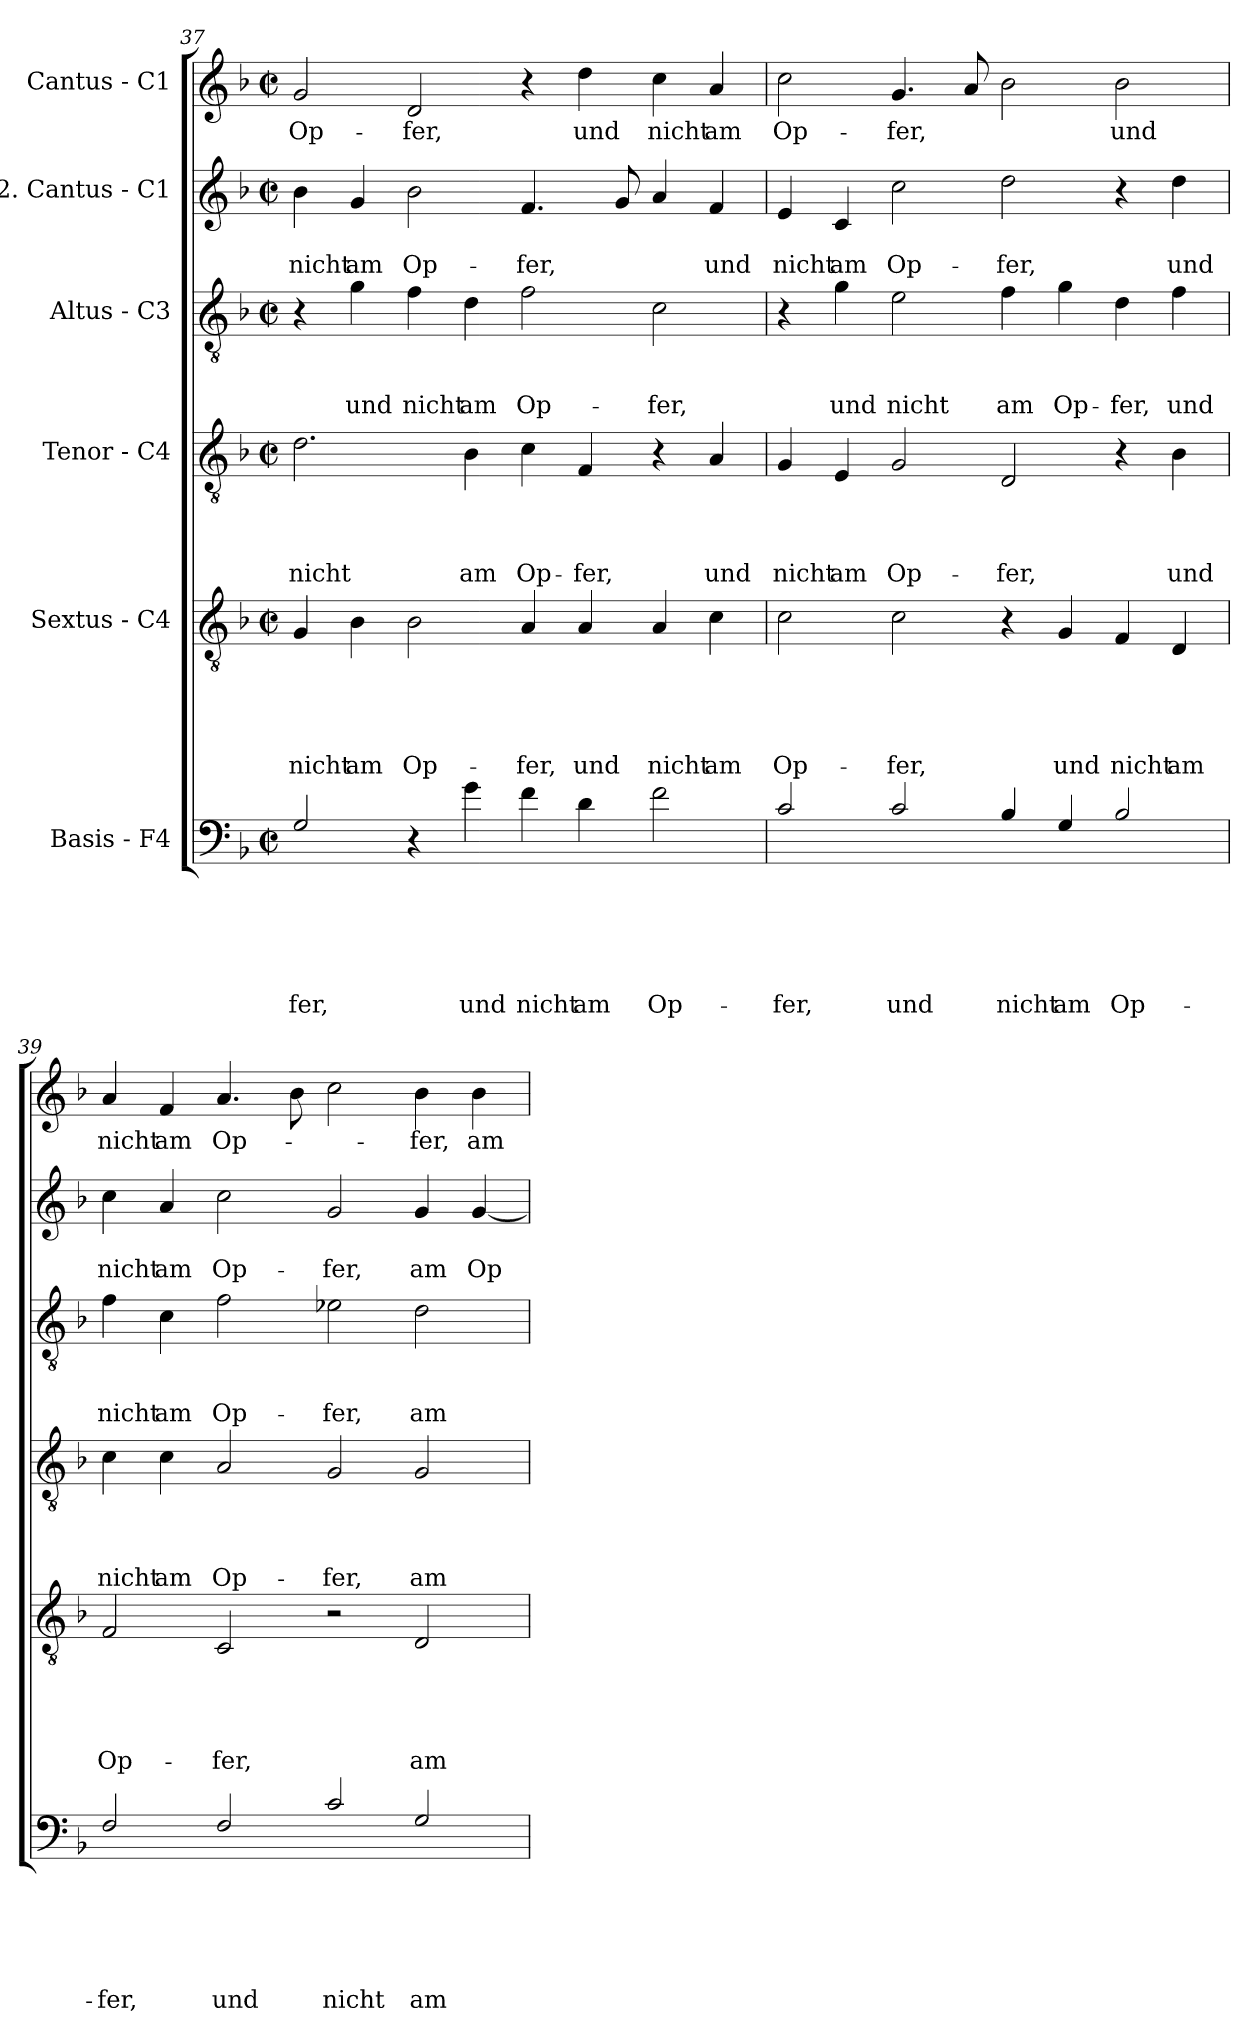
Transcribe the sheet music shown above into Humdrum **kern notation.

**kern	**text	**text	**text	**text	**text	**text	**kern	**text	**text	**text	**text	**text	**kern	**text	**text	**text	**text	**kern	**text	**text	**text	**kern	**text	**text	**kern	**text
*part6	*part6	*part6	*part6	*part6	*part6	*part6	*part5	*part5	*part5	*part5	*part5	*part5	*part4	*part4	*part4	*part4	*part4	*part3	*part3	*part3	*part3	*part2	*part2	*part2	*part1	*part1
*staff6	*staff6	*staff6	*staff6	*staff6	*staff6	*staff6	*staff5	*staff5	*staff5	*staff5	*staff5	*staff5	*staff4	*staff4	*staff4	*staff4	*staff4	*staff3	*staff3	*staff3	*staff3	*staff2	*staff2	*staff2	*staff1	*staff1
*I"Basis - F4	*	*	*	*	*	*	*I"Sextus - C4	*	*	*	*	*	*I"Tenor - C4	*	*	*	*	*I"Altus - C3	*	*	*	*I"2. Cantus - C1	*	*	*I"Cantus - C1	*
!!LO:PB:g=z
*clefF4	*	*	*	*	*	*	*clefGv2	*	*	*	*	*	*clefGv2	*	*	*	*	*clefGv2	*	*	*	*clefG2	*	*	*clefG2	*
*ITrd8c14	*	*	*	*	*	*	*	*	*	*	*	*	*	*	*	*	*	*	*	*	*	*	*	*	*	*
*k[b-]	*	*	*	*	*	*	*k[b-]	*	*	*	*	*	*k[b-]	*	*	*	*	*k[b-]	*	*	*	*k[b-]	*	*	*k[b-]	*
*F:	*	*	*	*	*	*	*F:	*	*	*	*	*	*F:	*	*	*	*	*F:	*	*	*	*F:	*	*	*F:	*
*M2/2	*	*	*	*	*	*	*M2/2	*	*	*	*	*	*M2/2	*	*	*	*	*M2/2	*	*	*	*M2/2	*	*	*M2/2	*
*met(c|)	*	*	*	*	*	*	*met(c|)	*	*	*	*	*	*met(c|)	*	*	*	*	*met(c|)	*	*	*	*met(c|)	*	*	*met(c|)	*
=37	=37	=37	=37	=37	=37	=37	=37	=37	=37	=37	=37	=37	=37	=37	=37	=37	=37	=37	=37	=37	=37	=37	=37	=37	=37	=37
!	!	!	!	!	!	!LO:LY:b	!	!	!	!	!	!LO:LY:b	!	!	!	!	!LO:LY:b	!	!	!	!	!	!	!LO:LY:b	!	!LO:LY:b
2GG/	.	.	.	.	.	-fer,	4G/	.	.	.	.	nicht	2.d\	.	.	.	nicht	4r	.	.	.	4b-\	.	nicht	2g/	Op-
!	!	!	!	!	!	!	!	!	!	!	!	!LO:LY:b	!	!	!	!	!	!	!	!	!LO:LY:b	!	!	!LO:LY:b	!	!
.	.	.	.	.	.	.	4B-\	.	.	.	.	am	.	.	.	.	.	4g\	.	.	und	4g/	.	am	.	.
!	!	!	!	!	!	!	!	!	!	!	!	!LO:LY:b	!	!	!	!	!	!	!	!	!LO:LY:b	!	!	!LO:LY:b	!	!LO:LY:b
4r	.	.	.	.	.	.	2B-\	.	.	.	.	Op-	.	.	.	.	.	4f\	.	.	nicht	2b-\	.	Op-	2d/	-fer,
!	!	!	!	!	!	!LO:LY:b	!	!	!	!	!	!	!	!	!	!	!LO:LY:b	!	!	!	!LO:LY:b	!	!	!	!	!
4G\	.	.	.	.	.	und	.	.	.	.	.	.	4B-\	.	.	.	am	4d\	.	.	am	.	.	.	.	.
!	!	!	!	!	!	!LO:LY:b	!	!	!	!	!	!LO:LY:b	!	!	!	!	!LO:LY:b	!	!	!	!LO:LY:b	!	!	!LO:LY:b	!	!
4F\	.	.	.	.	.	nicht	4A/	.	.	.	.	-fer,	4c\	.	.	.	Op-	2f\	.	.	Op-	4.f/	.	-fer,	4r	.
!	!	!	!	!	!	!LO:LY:b	!	!	!	!	!	!LO:LY:b	!	!	!	!	!LO:LY:b	!	!	!	!	!	!	!	!	!LO:LY:b
4D\	.	.	.	.	.	am	4A/	.	.	.	.	und	4F/	.	.	.	-fer,	.	.	.	.	.	.	.	4dd\	und
.	.	.	.	.	.	.	.	.	.	.	.	.	.	.	.	.	.	.	.	.	.	8g/	.	.	.	.
!	!	!	!	!	!	!LO:LY:b	!	!	!	!	!	!LO:LY:b	!	!	!	!	!	!	!	!	!LO:LY:b	!	!	!	!	!LO:LY:b
2F\	.	.	.	.	.	Op-	4A/	.	.	.	.	nicht	4r	.	.	.	.	2c\	.	.	-fer,	4a/	.	.	4cc\	nicht
!	!	!	!	!	!	!	!	!	!	!	!	!LO:LY:b	!	!	!	!	!LO:LY:b	!	!	!	!	!	!	!LO:LY:b	!	!LO:LY:b
.	.	.	.	.	.	.	4c\	.	.	.	.	am	4A/	.	.	.	und	.	.	.	.	4f/	.	und	4a/	am
=38	=38	=38	=38	=38	=38	=38	=38	=38	=38	=38	=38	=38	=38	=38	=38	=38	=38	=38	=38	=38	=38	=38	=38	=38	=38	=38
!	!	!	!	!	!	!LO:LY:b	!	!	!	!	!	!LO:LY:b	!	!	!	!	!LO:LY:b	!	!	!	!	!	!	!LO:LY:b	!	!LO:LY:b
2C/	.	.	.	.	.	-fer,	2c\	.	.	.	.	Op-	4G/	.	.	.	nicht	4r	.	.	.	4e/	.	nicht	2cc\	Op-
!	!	!	!	!	!	!	!	!	!	!	!	!	!	!	!	!	!LO:LY:b	!	!	!	!LO:LY:b	!	!	!LO:LY:b	!	!
.	.	.	.	.	.	.	.	.	.	.	.	.	4E/	.	.	.	am	4g\	.	.	und	4c/	.	am	.	.
!	!	!	!	!	!	!LO:LY:b	!	!	!	!	!	!LO:LY:b	!	!	!	!	!LO:LY:b	!	!	!	!LO:LY:b	!	!	!LO:LY:b	!	!LO:LY:b
2C/	.	.	.	.	.	und	2c\	.	.	.	.	-fer,	2G/	.	.	.	Op-	2e\	.	.	nicht	2cc\	.	Op-	4.g/	-fer,
.	.	.	.	.	.	.	.	.	.	.	.	.	.	.	.	.	.	.	.	.	.	.	.	.	8a/	.
!	!	!	!	!	!	!LO:LY:b	!	!	!	!	!	!	!	!	!	!	!LO:LY:b	!	!	!	!LO:LY:b	!	!	!LO:LY:b	!	!
4BB-/	.	.	.	.	.	nicht	4r	.	.	.	.	.	2D/	.	.	.	-fer,	4f\	.	.	am	2dd\	.	-fer,	2b-\	.
!	!	!	!	!	!	!LO:LY:b	!	!	!	!	!	!LO:LY:b	!	!	!	!	!	!	!	!	!LO:LY:b	!	!	!	!	!
4GG/	.	.	.	.	.	am	4G/	.	.	.	.	und	.	.	.	.	.	4g\	.	.	Op-	.	.	.	.	.
!	!	!	!	!	!	!LO:LY:b	!	!	!	!	!	!LO:LY:b	!	!	!	!	!	!	!	!	!LO:LY:b	!	!	!	!	!LO:LY:b
2BB-/	.	.	.	.	.	Op-	4F/	.	.	.	.	nicht	4r	.	.	.	.	4d\	.	.	-fer,	4r	.	.	2b-\	und
!	!	!	!	!	!	!	!	!	!	!	!	!LO:LY:b	!	!	!	!	!LO:LY:b	!	!	!	!LO:LY:b	!	!	!LO:LY:b	!	!
.	.	.	.	.	.	.	4D/	.	.	.	.	am	4B-\	.	.	.	und	4f\	.	.	und	4dd\	.	und	.	.
=39	=39	=39	=39	=39	=39	=39	=39	=39	=39	=39	=39	=39	=39	=39	=39	=39	=39	=39	=39	=39	=39	=39	=39	=39	=39	=39
!	!	!	!	!	!	!LO:LY:b	!	!	!	!	!	!LO:LY:b	!	!	!	!	!LO:LY:b	!	!	!	!LO:LY:b	!	!	!LO:LY:b	!	!LO:LY:b
2FF/	.	.	.	.	.	-fer,	2F/	.	.	.	.	Op-	4c\	.	.	.	nicht	4f\	.	.	nicht	4cc\	.	nicht	4a/	nicht
!	!	!	!	!	!	!	!	!	!	!	!	!	!	!	!	!	!LO:LY:b	!	!	!	!LO:LY:b	!	!	!LO:LY:b	!	!LO:LY:b
.	.	.	.	.	.	.	.	.	.	.	.	.	4c\	.	.	.	am	4c\	.	.	am	4a/	.	am	4f/	am
!	!	!	!	!	!	!LO:LY:b	!	!	!	!	!	!LO:LY:b	!	!	!	!	!LO:LY:b	!	!	!	!LO:LY:b	!	!	!LO:LY:b	!	!LO:LY:b
2FF/	.	.	.	.	.	und	2C/	.	.	.	.	-fer,	2A/	.	.	.	Op-	2f\	.	.	Op-	2cc\	.	Op-	4.a/	Op-
.	.	.	.	.	.	.	.	.	.	.	.	.	.	.	.	.	.	.	.	.	.	.	.	.	8b-\	.
!	!	!	!	!	!	!LO:LY:b	!	!	!	!	!	!	!	!	!	!	!LO:LY:b	!	!	!	!LO:LY:b	!	!	!LO:LY:b	!	!
2C/	.	.	.	.	.	nicht	2r	.	.	.	.	.	2G/	.	.	.	-fer,	2e-X\	.	.	-fer,	2g/	.	-fer,	2cc\	.
!	!	!	!	!	!	!LO:LY:b	!	!	!	!	!	!LO:LY:b	!	!	!	!	!LO:LY:b	!	!	!	!LO:LY:b	!	!	!LO:LY:b	!	!LO:LY:b
2GG/	.	.	.	.	.	am	2D/	.	.	.	.	am	2G/	.	.	.	am	2d\	.	.	am	4g/	.	am	4b-\	-fer,
!	!	!	!	!	!	!	!	!	!	!	!	!	!	!	!	!	!	!	!	!	!	!	!	!LO:LY:b	!	!LO:LY:b
.	.	.	.	.	.	.	.	.	.	.	.	.	.	.	.	.	.	.	.	.	.	[4g/	.	Op-	4b-\	am
=	=	=	=	=	=	=	=	=	=	=	=	=	=	=	=	=	=	=	=	=	=	=	=	=	=	=
*-	*-	*-	*-	*-	*-	*-	*-	*-	*-	*-	*-	*-	*-	*-	*-	*-	*-	*-	*-	*-	*-	*-	*-	*-	*-	*-
